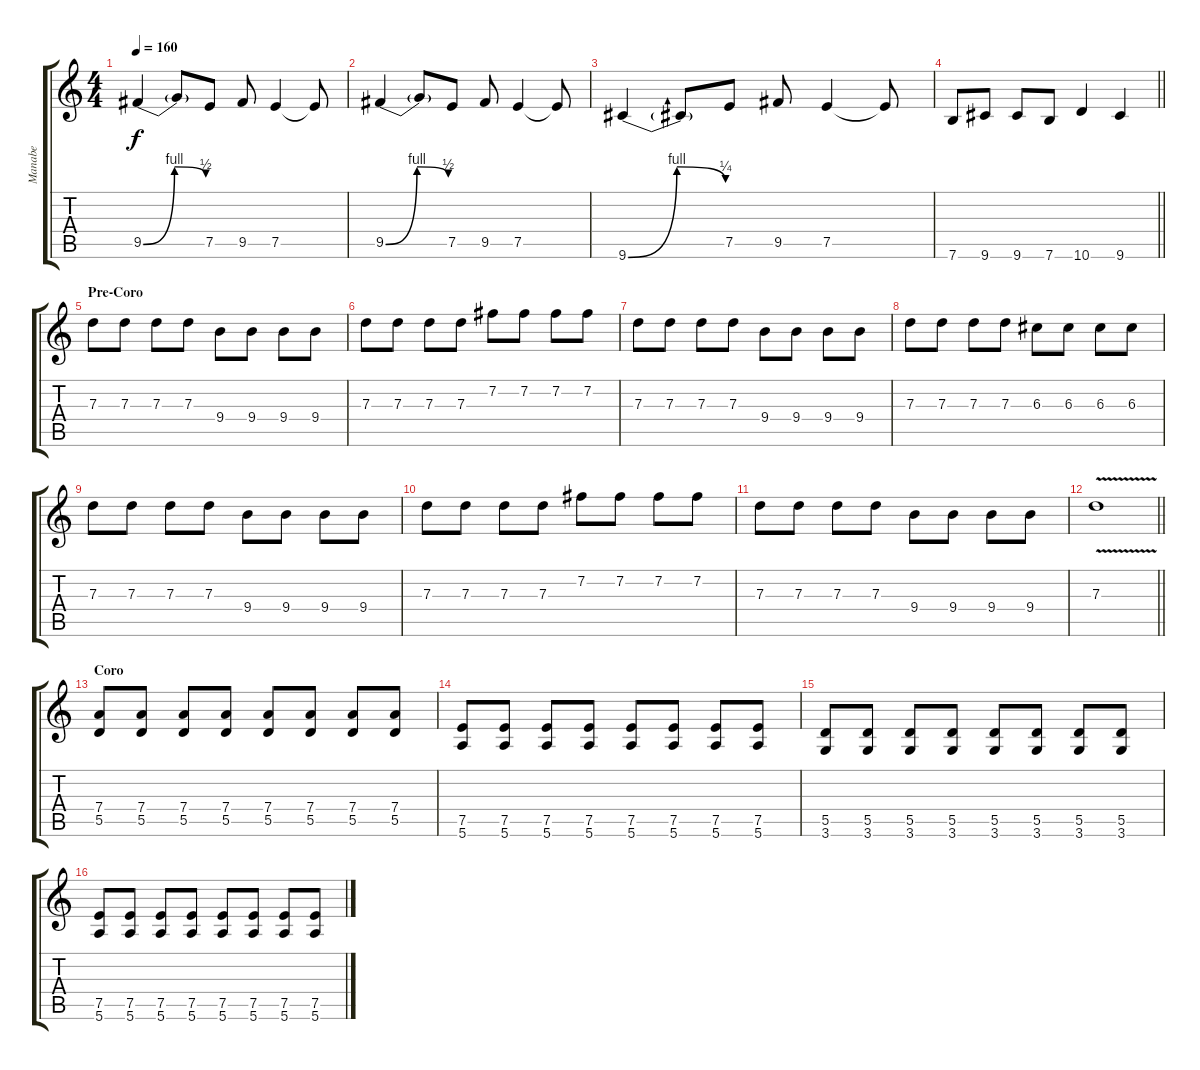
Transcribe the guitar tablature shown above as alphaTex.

\track ("Manabe" "Manabe") {instrument distortionguitar}
\staff {score tabs}
\tuning (E4 B3 G3 D3 A2 E2) {hide}
\ts (4 4)
\tempo 160
\clef g2
\ks c
9.5{be (bendrelease 0 0 15 4 45 4 60 2)}.4{dy f} 9.5{t}.8 7.5.8 9.5.8 7.5.4 7.5{t}.8 |
9.5{be (bendrelease 0 0 15 4 45 4 60 2)}.4 9.5{t}.8 7.5.8 9.5.8 7.5.4 7.5{t}.8 |
9.6{be (bendrelease 0 0 15 4 49 4 60 1)}.4 9.6{t}.8 7.5.8 9.5.8 7.5.4 7.5{t}.8 |
\barLineRight lightlight
7.6.8 9.6.8 9.6.8 7.6.8 10.6.4 9.6.4 |
\section ("" "Pre-Coro")
7.3.8 7.3.8 7.3.8 7.3.8 9.4.8 9.4.8 9.4.8 9.4.8 |
7.3.8 7.3.8 7.3.8 7.3.8 7.2.8 7.2.8 7.2.8 7.2.8 |
7.3.8 7.3.8 7.3.8 7.3.8 9.4.8 9.4.8 9.4.8 9.4.8 |
7.3.8 7.3.8 7.3.8 7.3.8 6.3.8 6.3.8 6.3.8 6.3.8 |
7.3.8 7.3.8 7.3.8 7.3.8 9.4.8 9.4.8 9.4.8 9.4.8 |
7.3.8 7.3.8 7.3.8 7.3.8 7.2.8 7.2.8 7.2.8 7.2.8 |
7.3.8 7.3.8 7.3.8 7.3.8 9.4.8 9.4.8 9.4.8 9.4.8 |
\barLineRight lightlight
7.3{v}.1 |
\section ("" "Coro")
(7.4 5.5).8 (7.4 5.5).8 (7.4 5.5).8 (7.4 5.5).8 (7.4 5.5).8 (7.4 5.5).8 (7.4 5.5).8 (7.4 5.5).8 |
(7.5 5.6).8 (7.5 5.6).8 (7.5 5.6).8 (7.5 5.6).8 (7.5 5.6).8 (7.5 5.6).8 (7.5 5.6).8 (7.5 5.6).8 |
(5.5 3.6).8 (5.5 3.6).8 (5.5 3.6).8 (5.5 3.6).8 (5.5 3.6).8 (5.5 3.6).8 (5.5 3.6).8 (5.5 3.6).8 |
(7.5 5.6).8 (7.5 5.6).8 (7.5 5.6).8 (7.5 5.6).8 (7.5 5.6).8 (7.5 5.6).8 (7.5 5.6).8 (7.5 5.6).8
